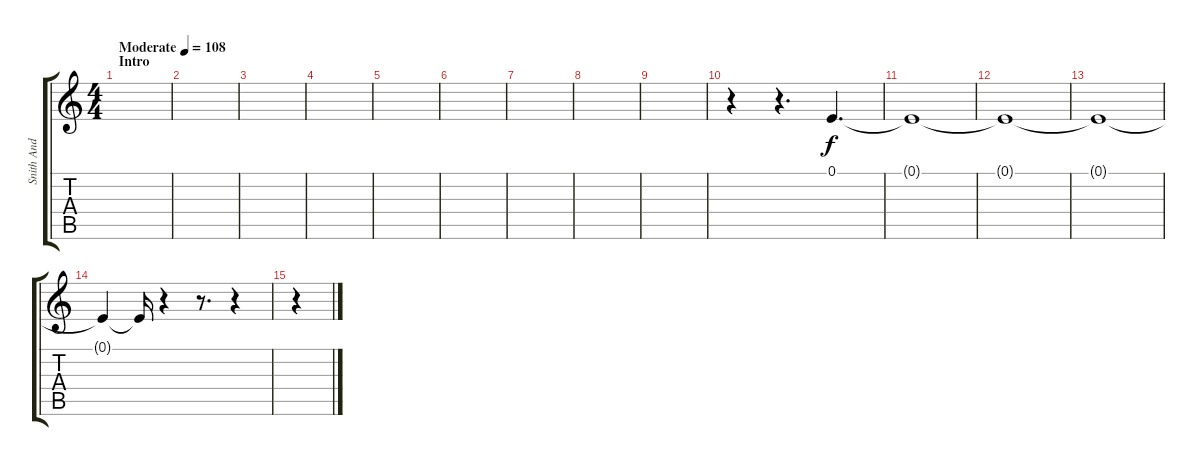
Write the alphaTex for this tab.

\track ("Snith And Second Vocals" "Snith And ") {instrument stringensemble1}
\staff {score tabs}
\tuning (E4 B3 G3 D3 A2 E2) {hide}
\ts (4 4)
\section ("" "Intro")
\tempo (108 "Moderate")
\clef g2
\ks c
|
|
|
|
|
|
|
|
|
r.4 r.4{d} 0.1.4{d} |
0.1{t}.1 |
0.1{t}.1 |
0.1{t}.1 |
0.1{t}.4 0.1{t}.16 r.4 r.8{d} r.4 |
r.4
